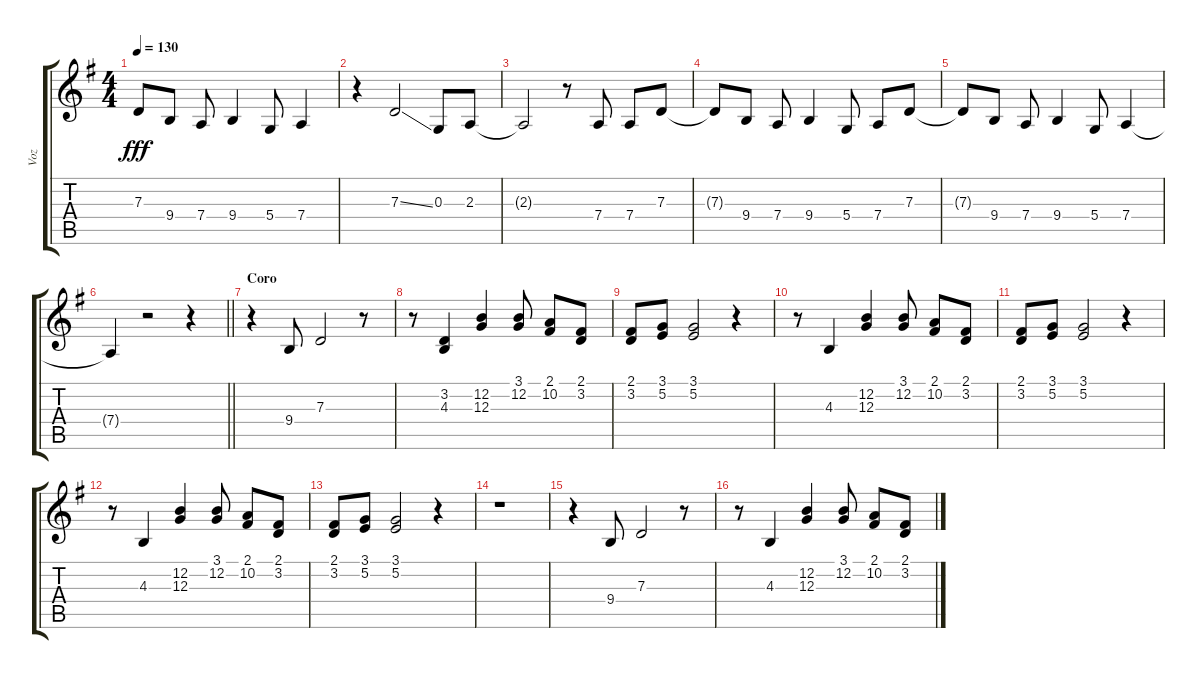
\track ("Voz" "Voz") {instrument tenorsax}
\staff {score tabs}
\tuning (E4 B3 G3 D3 A2 E2) {hide}
\ts (4 4)
\tempo 130
\clef g2
\ks g
7.3{t}.8{dy fff} 9.4.8 7.4.8 9.4.4 5.4.8 7.4.4 |
r.4 7.3{ss}.2 0.3.8 2.3.8 |
2.3{t}.2 r.8 7.4.8 7.4.8 7.3.8 |
7.3{t}.8 9.4.8 7.4.8 9.4.4 5.4.8 7.4.8 7.3.8 |
7.3{t}.8 9.4.8 7.4.8 9.4.4 5.4.8 7.4.4 |
\barLineRight lightlight
7.4{t}.4 r.2 r.4 |
\section ("" "Coro")
r.4 9.4.8 7.3.2 r.8 |
r.8 (3.2 4.3).4 (12.2 12.3).4 (3.1 12.2).8 (2.1 10.2).8 (2.1 3.2).8 |
(2.1 3.2).8 (3.1 5.2).8 (3.1 5.2).2 r.4 |
r.8 4.3.4 (12.2 12.3).4 (3.1 12.2).8 (2.1 10.2).8 (2.1 3.2).8 |
(2.1 3.2).8 (3.1 5.2).8 (3.1 5.2).2 r.4 |
r.8 4.3.4 (12.2 12.3).4 (3.1 12.2).8 (2.1 10.2).8 (2.1 3.2).8 |
(2.1 3.2).8 (3.1 5.2).8 (3.1 5.2).2 r.4 |
r.1 |
r.4 9.4.8 7.3.2 r.8 |
r.8 4.3.4 (12.2 12.3).4 (3.1 12.2).8 (2.1 10.2).8 (2.1 3.2).8
